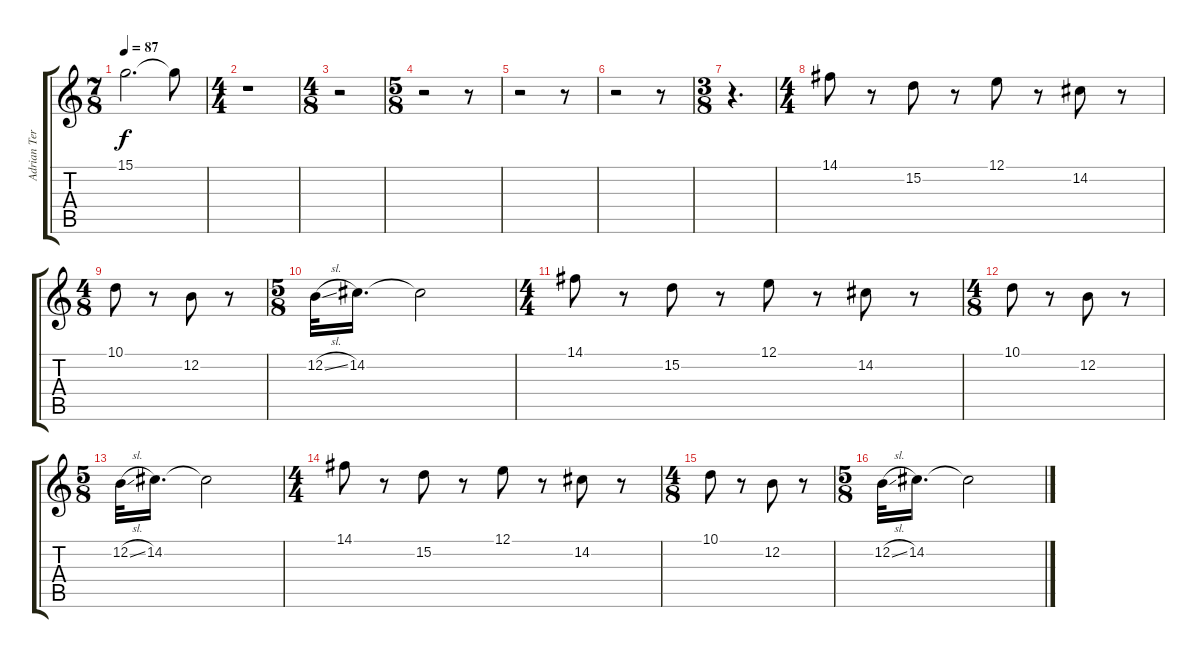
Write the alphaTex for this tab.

\track ("Adrian Terrazas Gonzales" "Adrian Ter") {instrument tenorsax}
\staff {score tabs}
\tuning (E4 B3 G3 D3 A2 E2) {hide}
\ts (7 8)
\tempo 87
\clef g2
\ks c
15.1.2{d dy f} 15.1{t}.8 |
\ts (4 4)
r.1 |
\ts (4 8)
r.2 |
\ts (5 8)
r.2 r.8 |
r.2 r.8 |
r.2 r.8 |
\ts (3 8)
r.4{d} |
\ts (4 4)
14.1.8{volume 14 instrument tenorsax} r.8 15.2.8 r.8 12.1.8 r.8 14.2.8 r.8 |
\ts (4 8)
10.1.8 r.8 12.2.8 r.8 |
\ts (5 8)
12.2{sl}.32 14.2.16{d} 14.2{t}.2 |
\ts (4 4)
14.1.8 r.8 15.2.8 r.8 12.1.8 r.8 14.2.8 r.8 |
\ts (4 8)
10.1.8 r.8 12.2.8 r.8 |
\ts (5 8)
12.2{sl}.32 14.2.16{d} 14.2{t}.2 |
\ts (4 4)
14.1.8 r.8 15.2.8 r.8 12.1.8 r.8 14.2.8 r.8 |
\ts (4 8)
10.1.8 r.8 12.2.8 r.8 |
\ts (5 8)
12.2{sl}.32 14.2.16{d} 14.2{t}.2
